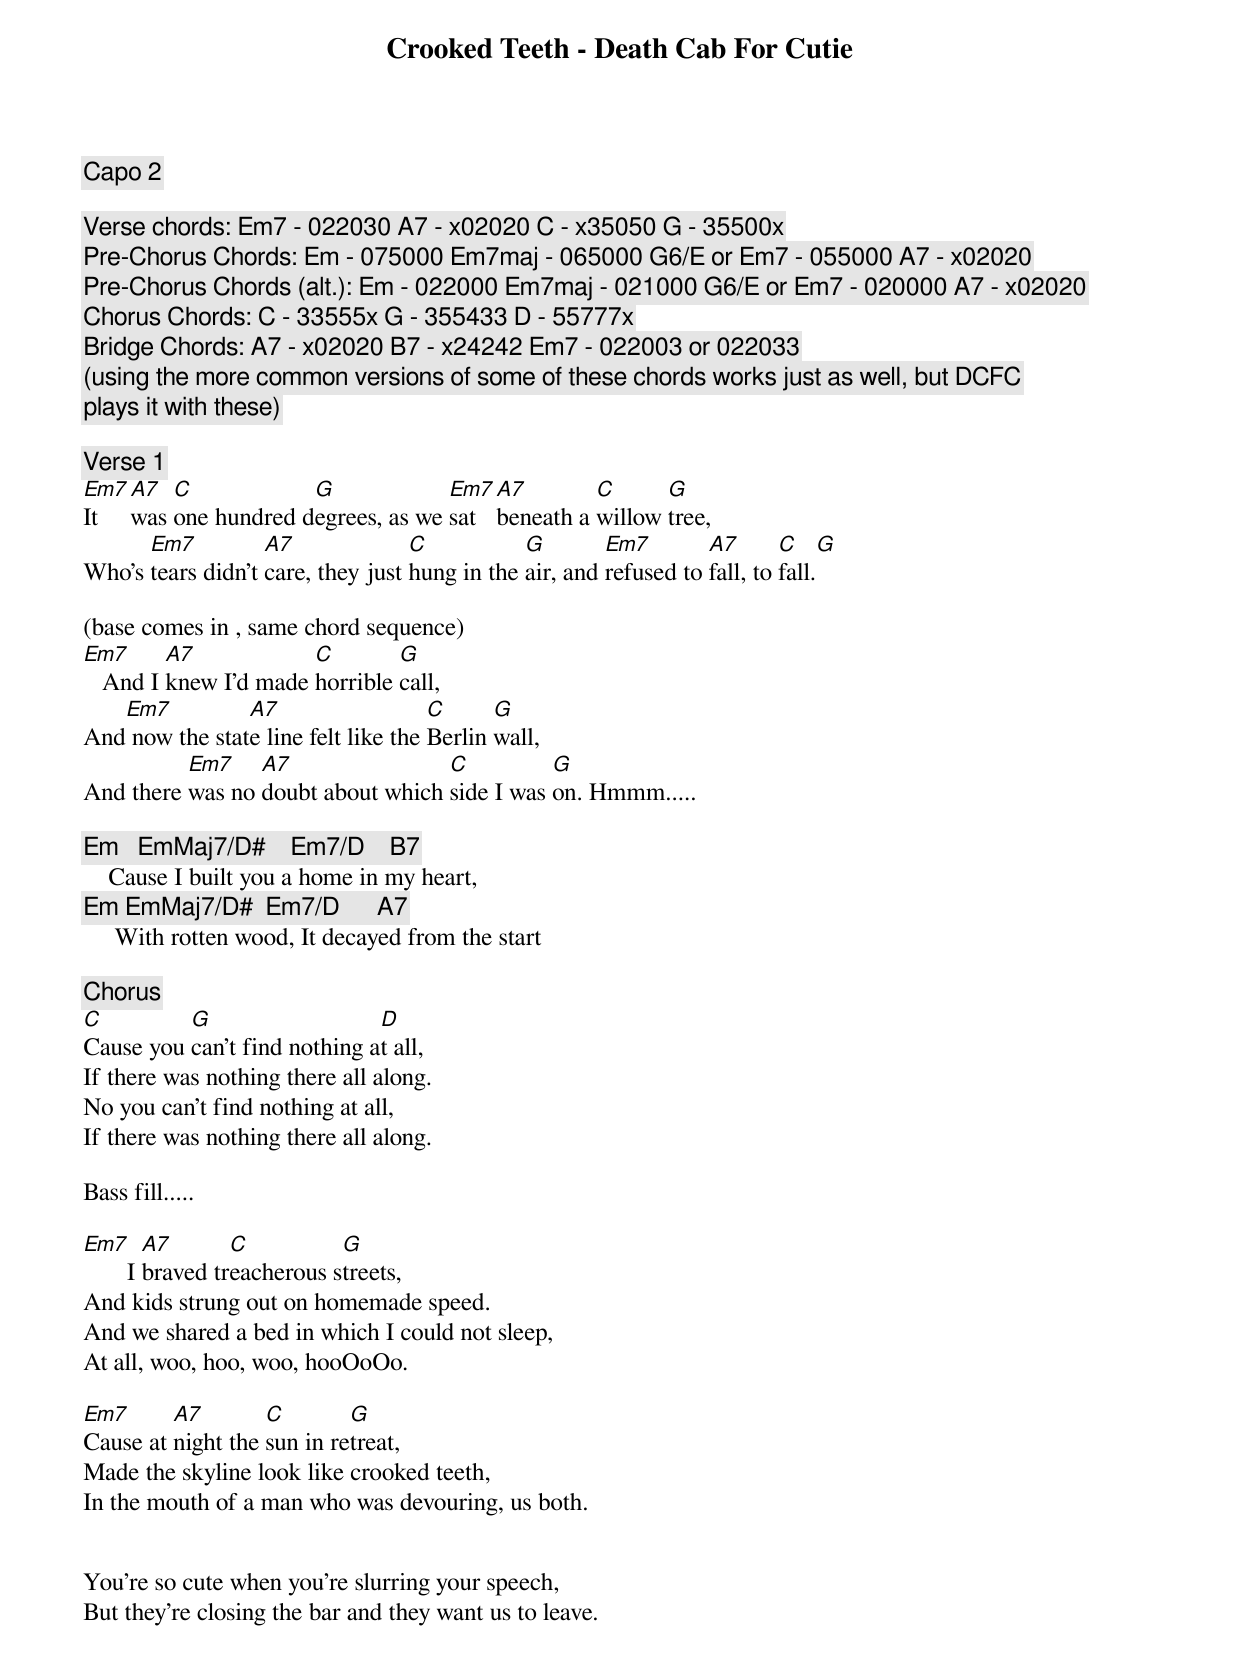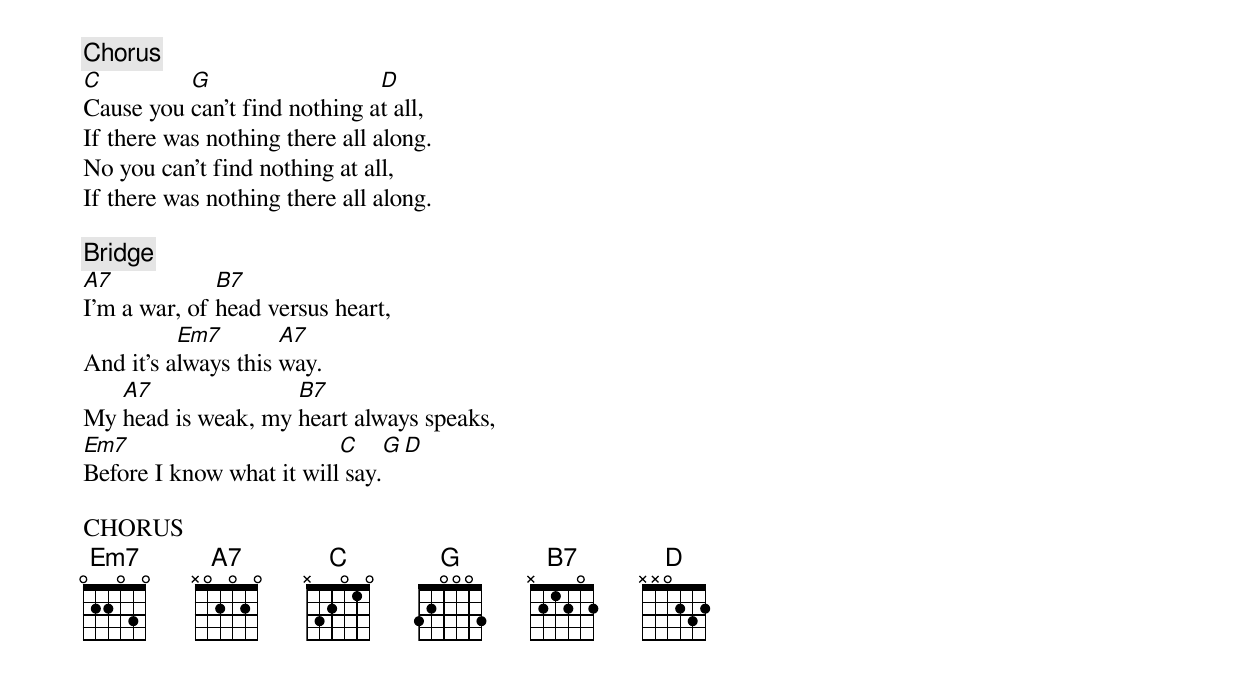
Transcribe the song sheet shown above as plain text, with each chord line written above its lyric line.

Crooked Teeth - Death Cab For Cutie

Capo 2

Verse chords: Em7 - 022030 A7 - x02020 C - x35050 G - 35500x
Pre-Chorus Chords: Em - 075000 Em7maj - 065000 G6/E or Em7 - 055000 A7 - x02020
Pre-Chorus Chords (alt.): Em - 022000 Em7maj - 021000 G6/E or Em7 - 020000 A7 - x02020
Chorus Chords: C - 33555x G - 355433 D - 55777x
Bridge Chords: A7 - x02020 B7 - x24242 Em7 - 022003 or 022033
(using the more common versions of some of these chords works just as well, but DCFC
plays it with these)

[Verse 1]
Em7  A7  C            G             Em7 A7        C      G
It   was one hundred degrees, as we sat beneath a willow tree,
      Em7          A7              C           G        Em7        A7       C    G
Who's tears didn't care, they just hung in the air, and refused to fall, to fall.

(base comes in , same chord sequence)
Em7      A7            C        G
   And I knew I'd made horrible call,
   Em7          A7                   C      G
And now the state line felt like the Berlin wall,
          Em7    A7                C          G
And there was no doubt about which side I was on. Hmmm.....

   [Em]   [EmMaj7/D#]    [Em7/D]    [B7]
    Cause I built you a home in my heart,
        [Em] [EmMaj7/D#]  [Em7/D]      [A7]
     With rotten wood, It decayed from the start

[Chorus]
C         G                   D
Cause you can't find nothing at all,
If there was nothing there all along.
No you can't find nothing at all,
If there was nothing there all along.

Bass fill.....

Em7      A7       C          G
       I braved treacherous streets,
And kids strung out on homemade speed.
And we shared a bed in which I could not sleep,
At all, woo, hoo, woo, hooOoOo.

Em7      A7        C        G
Cause at night the sun in retreat,
Made the skyline look like crooked teeth,
In the mouth of a man who was devouring, us both.


You're so cute when you're slurring your speech,
But they're closing the bar and they want us to leave.

[Chorus]
C         G                   D
Cause you can't find nothing at all,
If there was nothing there all along.
No you can't find nothing at all,
If there was nothing there all along.

[Bridge]
A7            B7
I'm a war, of head versus heart,
          Em7        A7
And it's always this way.
   A7               B7
My head is weak, my heart always speaks,
Em7                       C     G    D
Before I know what it will say.

CHORUS
